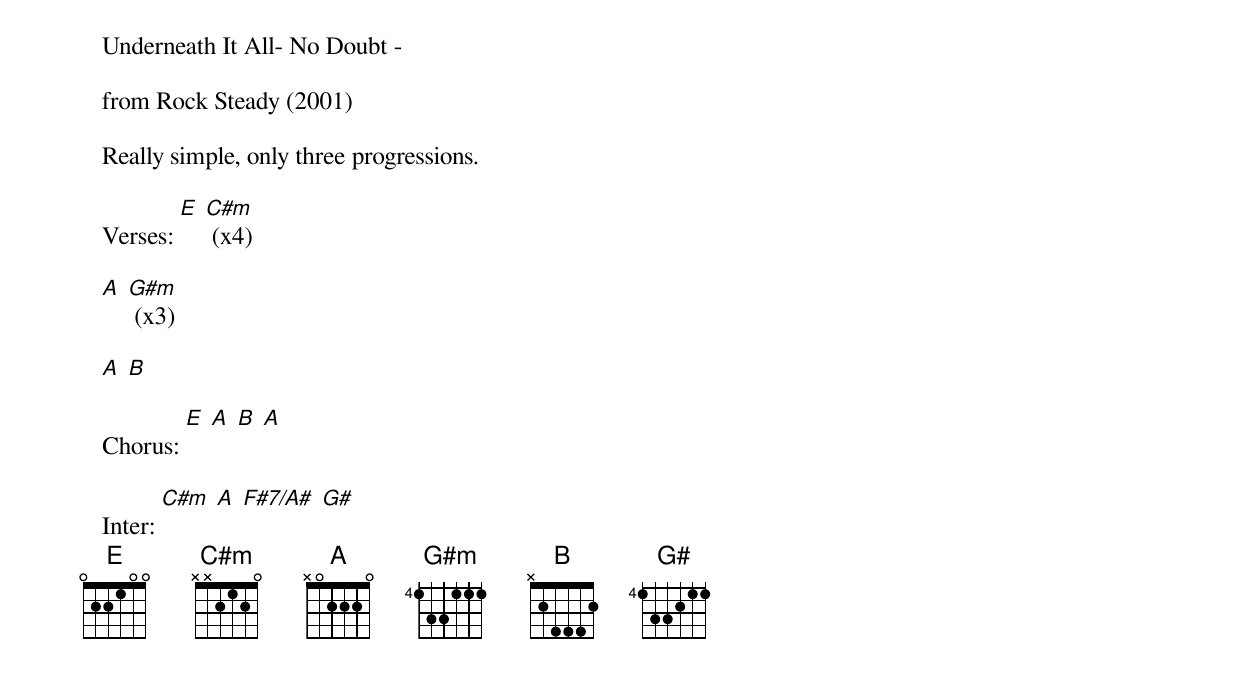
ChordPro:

   Underneath It All- No Doubt -

   from Rock Steady (2001)

   Really simple, only three progressions.

   Verses: [E] [C#m] (x4)

   [A] [G#m] (x3)

   [A] [B]

   Chorus: [E] [A] [B] [A]

   Inter: [C#m] [A] [F#7/A#] [G#]
